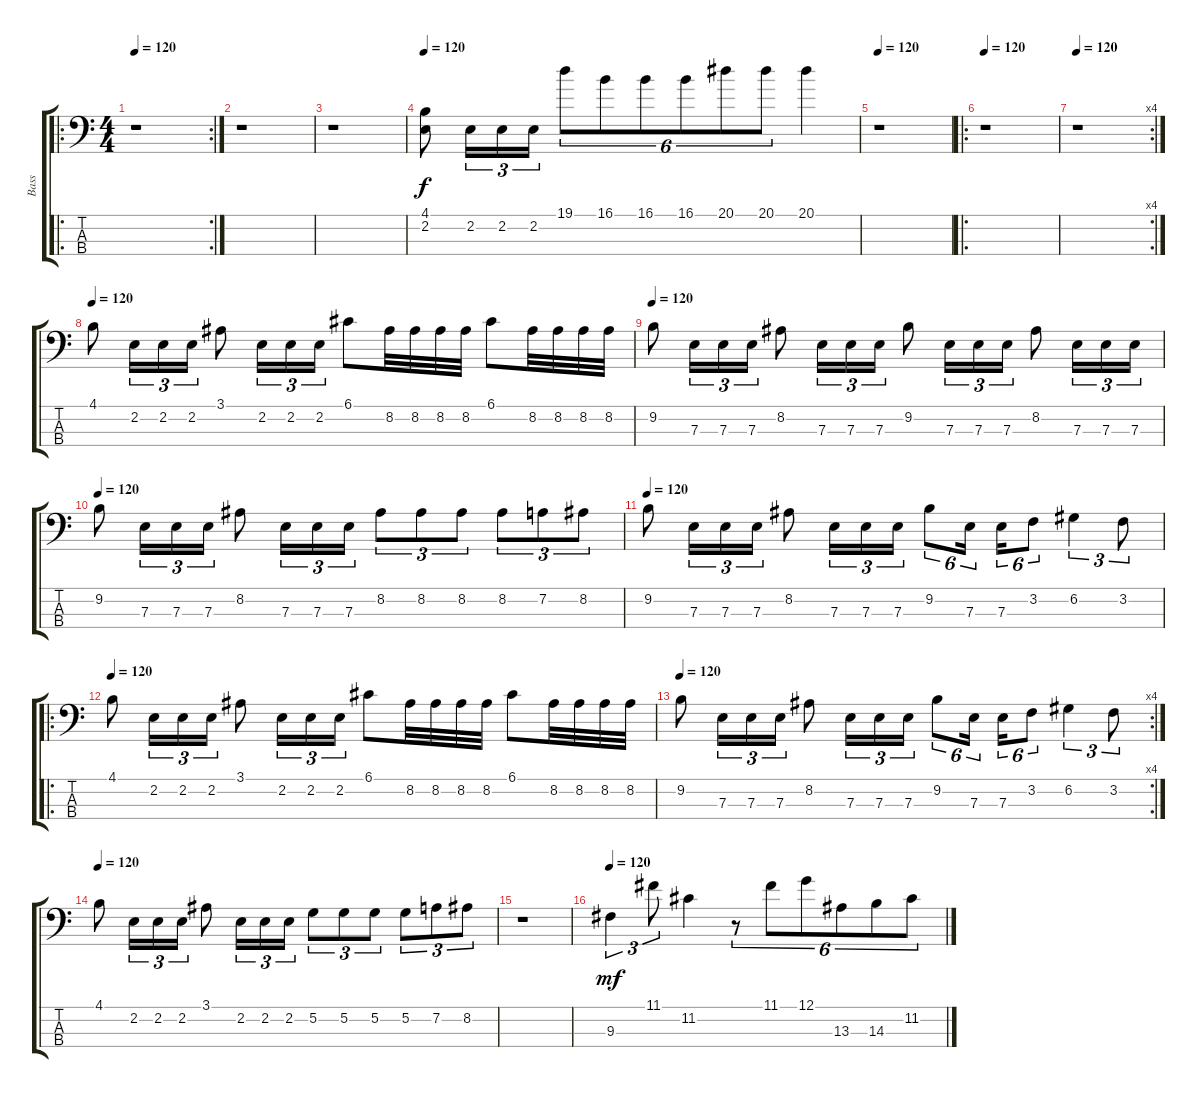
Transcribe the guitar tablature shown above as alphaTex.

\track ("Bass" "Bass") {instrument electricbassfinger}
\staff {score tabs}
\tuning (G2 D2 A1 E1) {hide}
\ro
\rc 2
\ts (4 4)
\tempo 120
\clef f4
\ks c
r.1{dy f} |
r.1 |
r.1 |
\tempo 120
(4.1 2.2).8 2.2.16{tu (3 2)} 2.2.16{tu (3 2)} 2.2.16{tu (3 2)} 19.1.8{tu (6 4)} 16.1.8{tu (6 4)} 16.1.8{tu (6 4)} 16.1.8{tu (6 4)} 20.1.8{tu (6 4)} 20.1.8{tu (6 4)} 20.1.4 |
\tempo 120
r.1 |
\ro
\tempo 120
r.1 |
\rc 4
\tempo 120
r.1 |
\tempo 120
4.1.8 2.2.16{tu (3 2)} 2.2.16{tu (3 2)} 2.2.16{tu (3 2)} 3.1.8 2.2.16{tu (3 2)} 2.2.16{tu (3 2)} 2.2.16{tu (3 2)} 6.1.8 8.2.32 8.2.32 8.2.32 8.2.32 6.1.8 8.2.32 8.2.32 8.2.32 8.2.32 |
\tempo 120
9.2.8 7.3.16{tu (3 2)} 7.3.16{tu (3 2)} 7.3.16{tu (3 2)} 8.2.8 7.3.16{tu (3 2)} 7.3.16{tu (3 2)} 7.3.16{tu (3 2)} 9.2.8 7.3.16{tu (3 2)} 7.3.16{tu (3 2)} 7.3.16{tu (3 2)} 8.2.8 7.3.16{tu (3 2)} 7.3.16{tu (3 2)} 7.3.16{tu (3 2)} |
\tempo 120
9.2.8 7.3.16{tu (3 2)} 7.3.16{tu (3 2)} 7.3.16{tu (3 2)} 8.2.8 7.3.16{tu (3 2)} 7.3.16{tu (3 2)} 7.3.16{tu (3 2)} 8.2.8{tu (3 2)} 8.2.8{tu (3 2)} 8.2.8{tu (3 2)} 8.2.8{tu (3 2)} 7.2.8{tu (3 2)} 8.2.8{tu (3 2)} |
\tempo 120
9.2.8 7.3.16{tu (3 2)} 7.3.16{tu (3 2)} 7.3.16{tu (3 2)} 8.2.8 7.3.16{tu (3 2)} 7.3.16{tu (3 2)} 7.3.16{tu (3 2)} 9.2.8{tu (6 4)} 7.3.16{tu (6 4)} 7.3.16{tu (6 4)} 3.2.8{tu (6 4)} 6.2.4{tu (3 2)} 3.2.8{tu (3 2)} |
\ro
\tempo 120
4.1.8 2.2.16{tu (3 2)} 2.2.16{tu (3 2)} 2.2.16{tu (3 2)} 3.1.8 2.2.16{tu (3 2)} 2.2.16{tu (3 2)} 2.2.16{tu (3 2)} 6.1.8 8.2.32 8.2.32 8.2.32 8.2.32 6.1.8 8.2.32 8.2.32 8.2.32 8.2.32 |
\rc 4
\tempo 120
9.2.8 7.3.16{tu (3 2)} 7.3.16{tu (3 2)} 7.3.16{tu (3 2)} 8.2.8 7.3.16{tu (3 2)} 7.3.16{tu (3 2)} 7.3.16{tu (3 2)} 9.2.8{tu (6 4)} 7.3.16{tu (6 4)} 7.3.16{tu (6 4)} 3.2.8{tu (6 4)} 6.2.4{tu (3 2)} 3.2.8{tu (3 2)} |
\tempo 120
4.1.8 2.2.16{tu (3 2)} 2.2.16{tu (3 2)} 2.2.16{tu (3 2)} 3.1.8 2.2.16{tu (3 2)} 2.2.16{tu (3 2)} 2.2.16{tu (3 2)} 5.2.8{tu (3 2)} 5.2.8{tu (3 2)} 5.2.8{tu (3 2)} 5.2.8{tu (3 2)} 7.2.8{tu (3 2)} 8.2.8{tu (3 2)} |
r.1 |
\tempo 120
9.3.4{tu (3 2) dy mf} 11.1.8{tu (3 2)} 11.2.4 r.8{tu (6 4)} 11.1.8{tu (6 4)} 12.1.8{tu (6 4)} 13.3.8{tu (6 4)} 14.3.8{tu (6 4)} 11.2.8{tu (6 4)}
